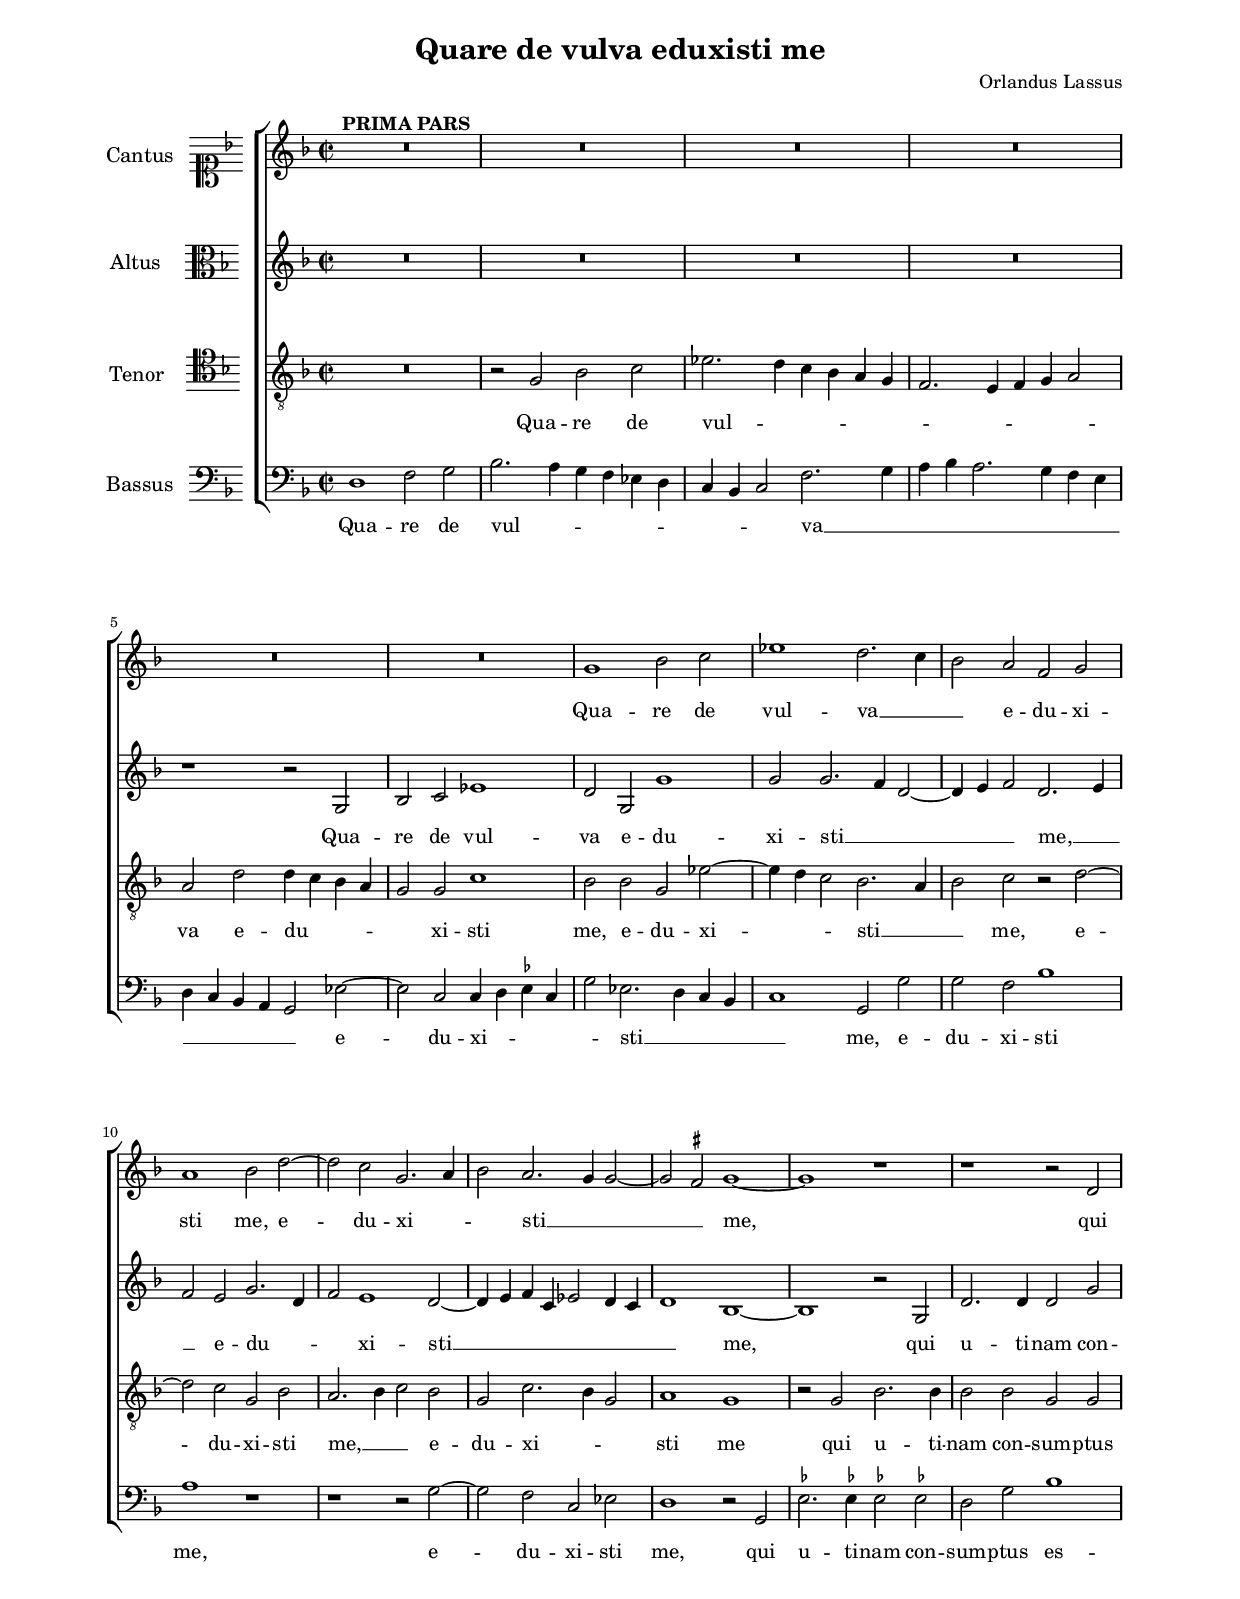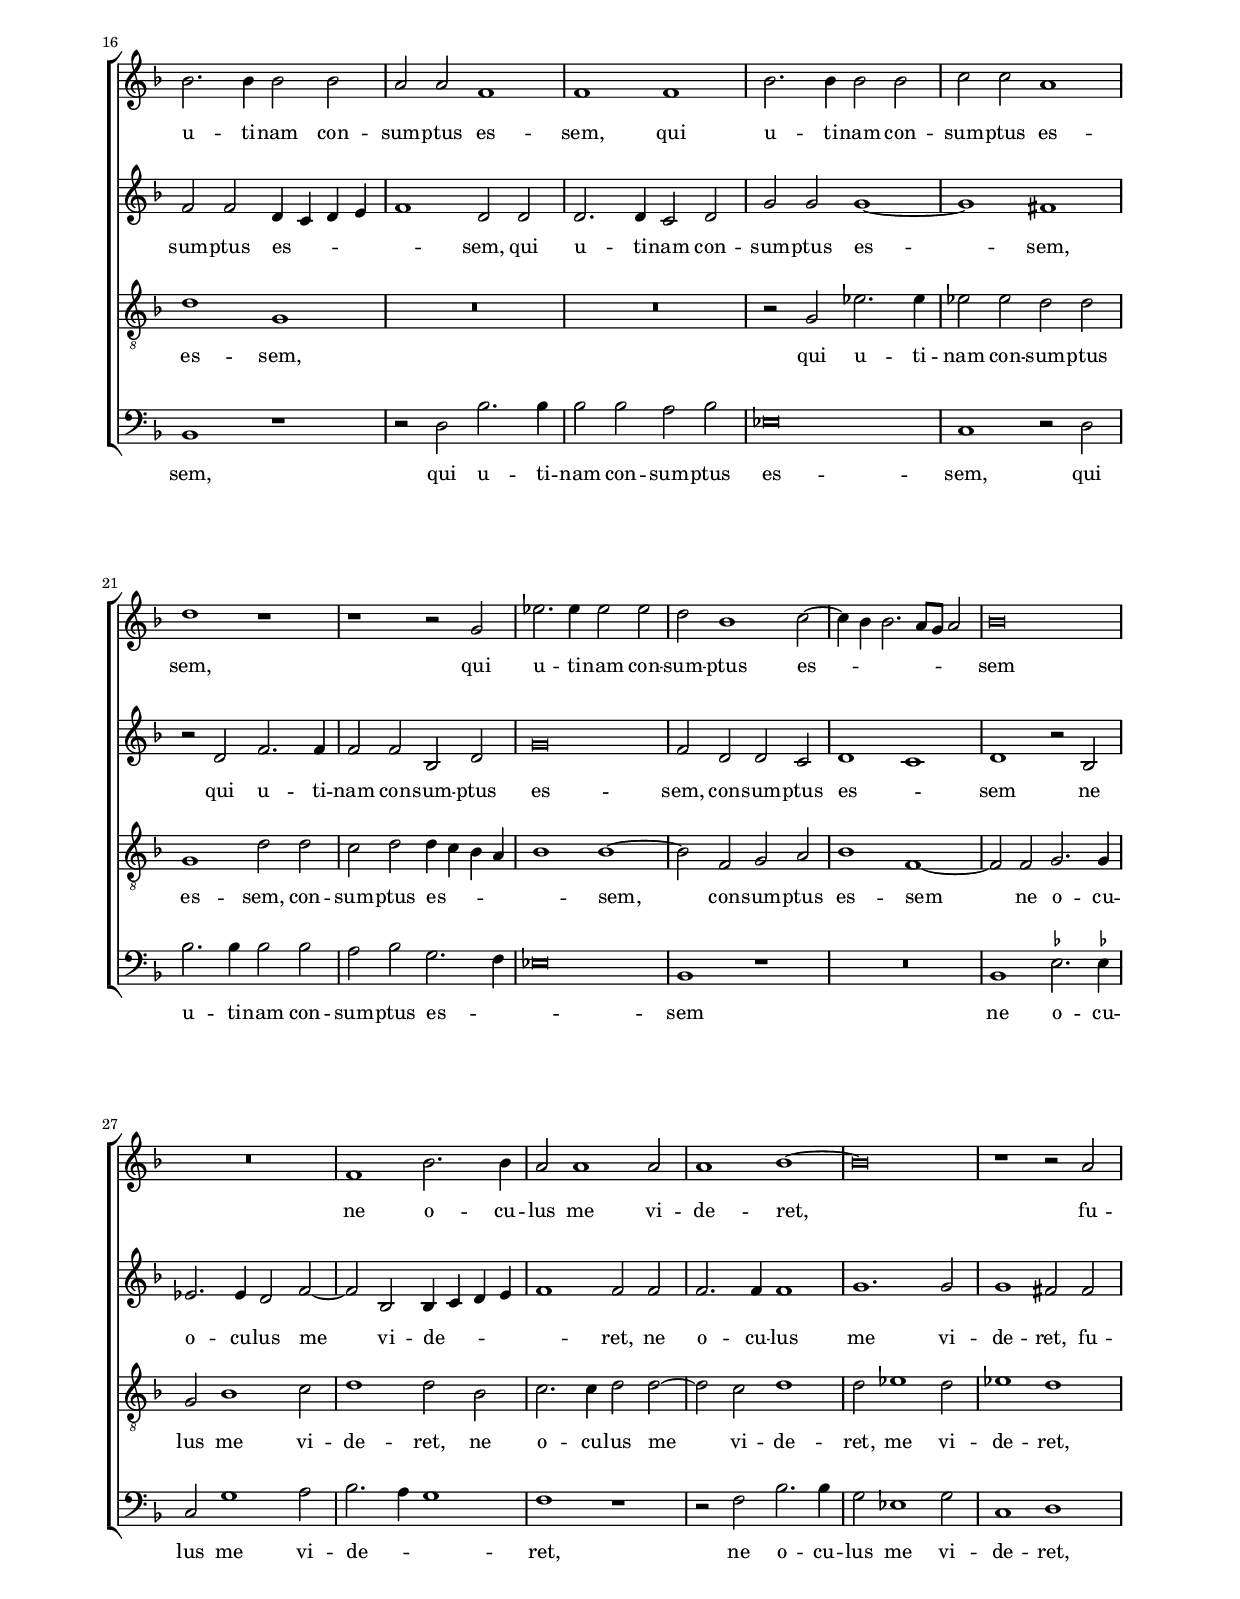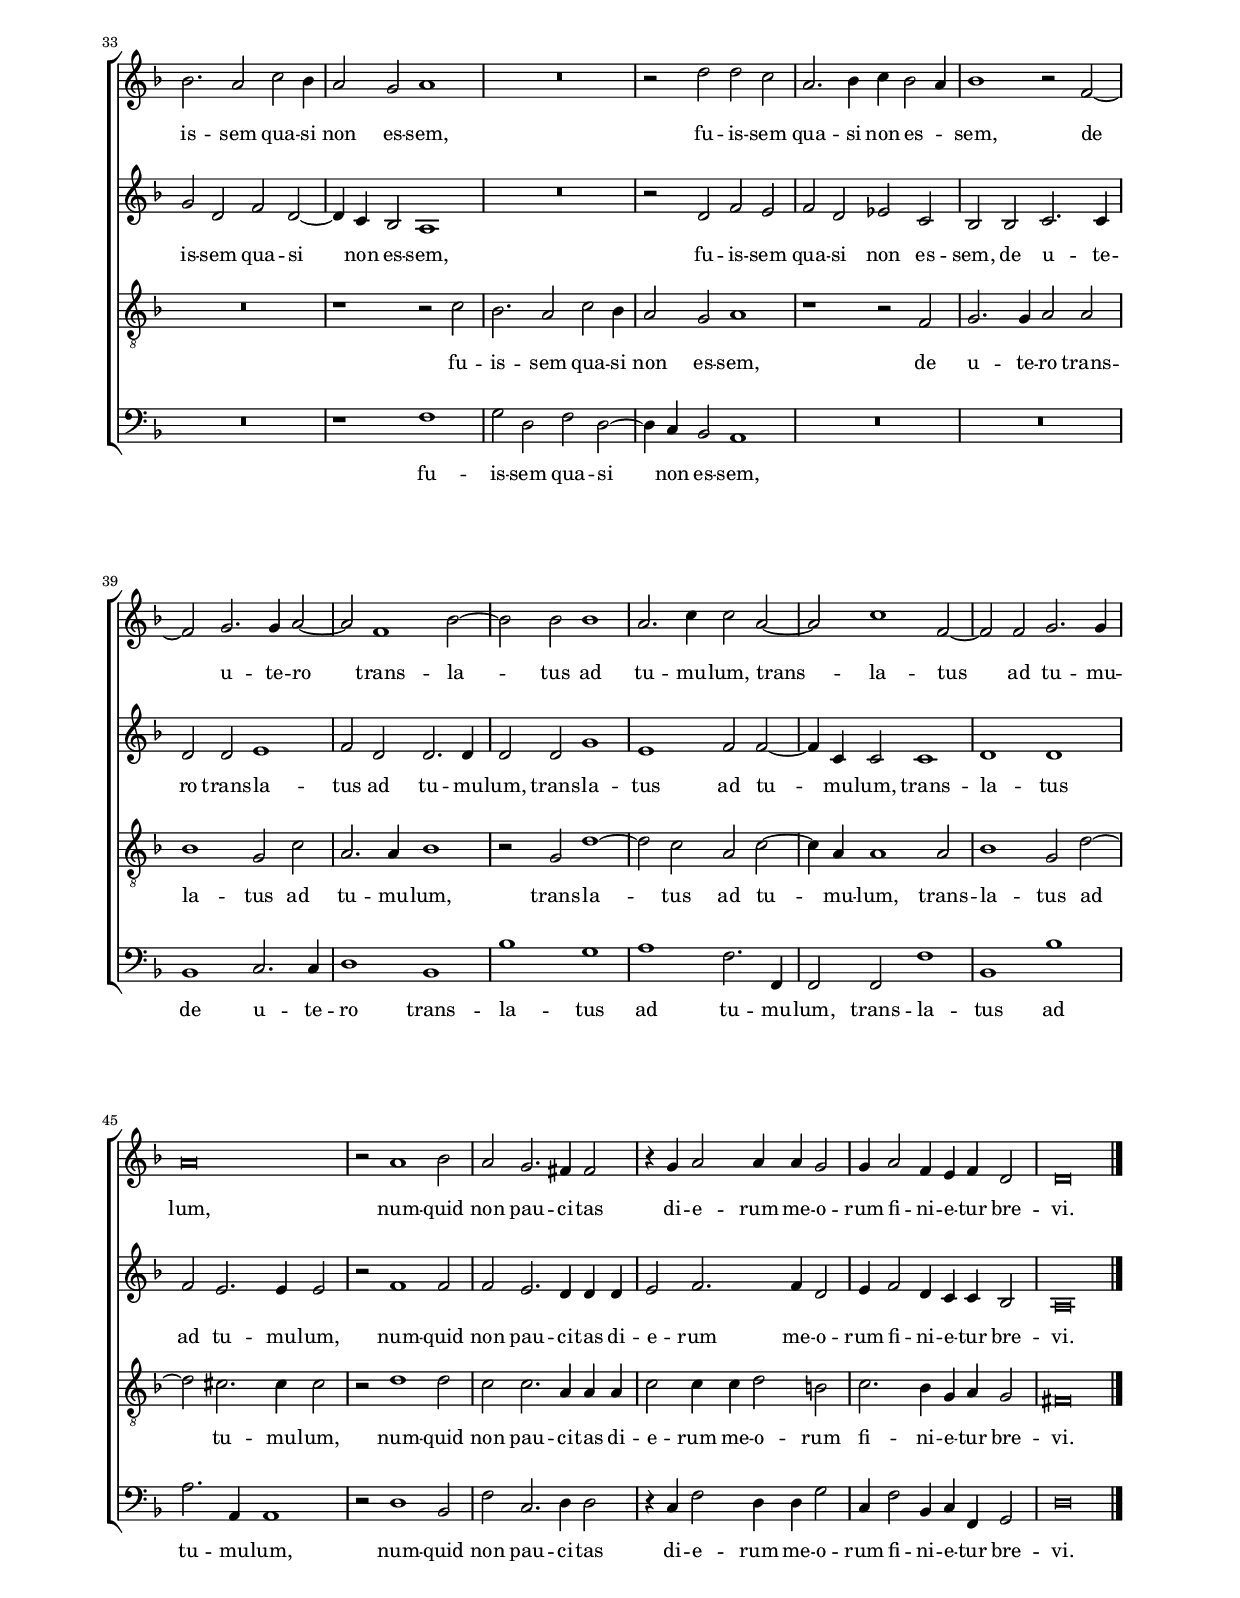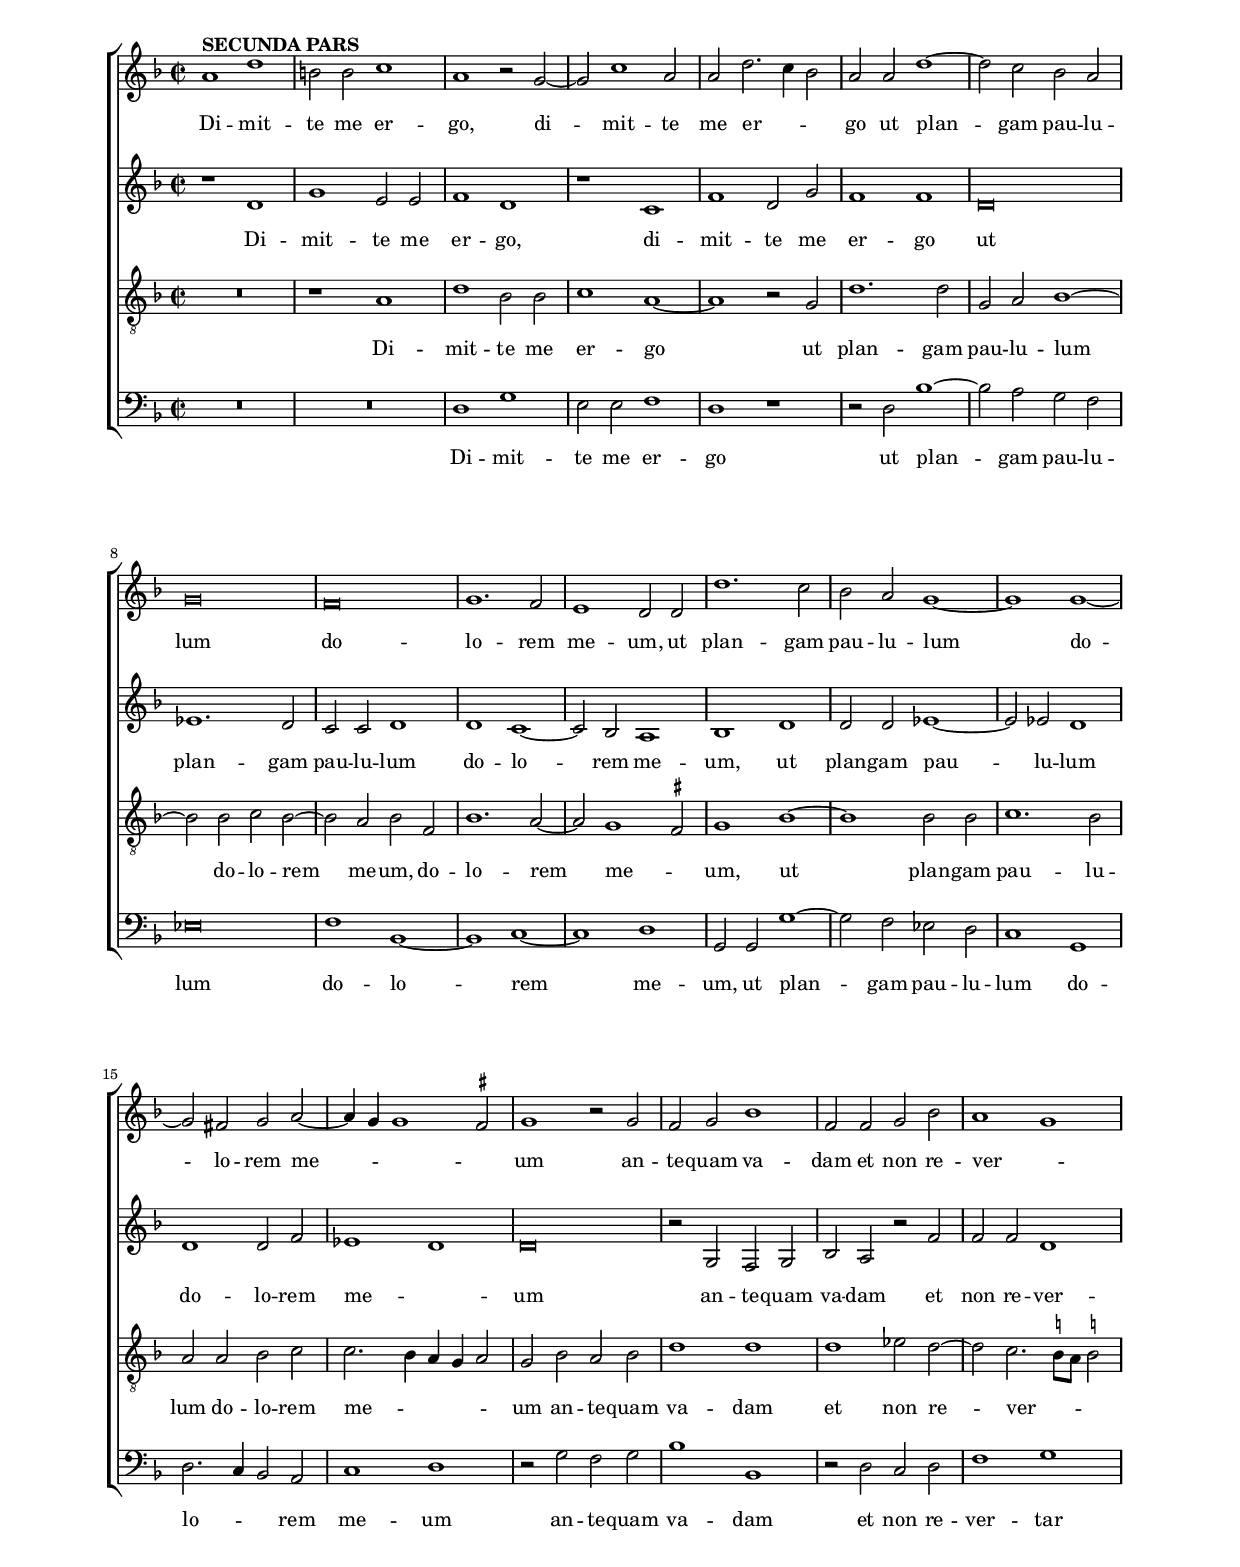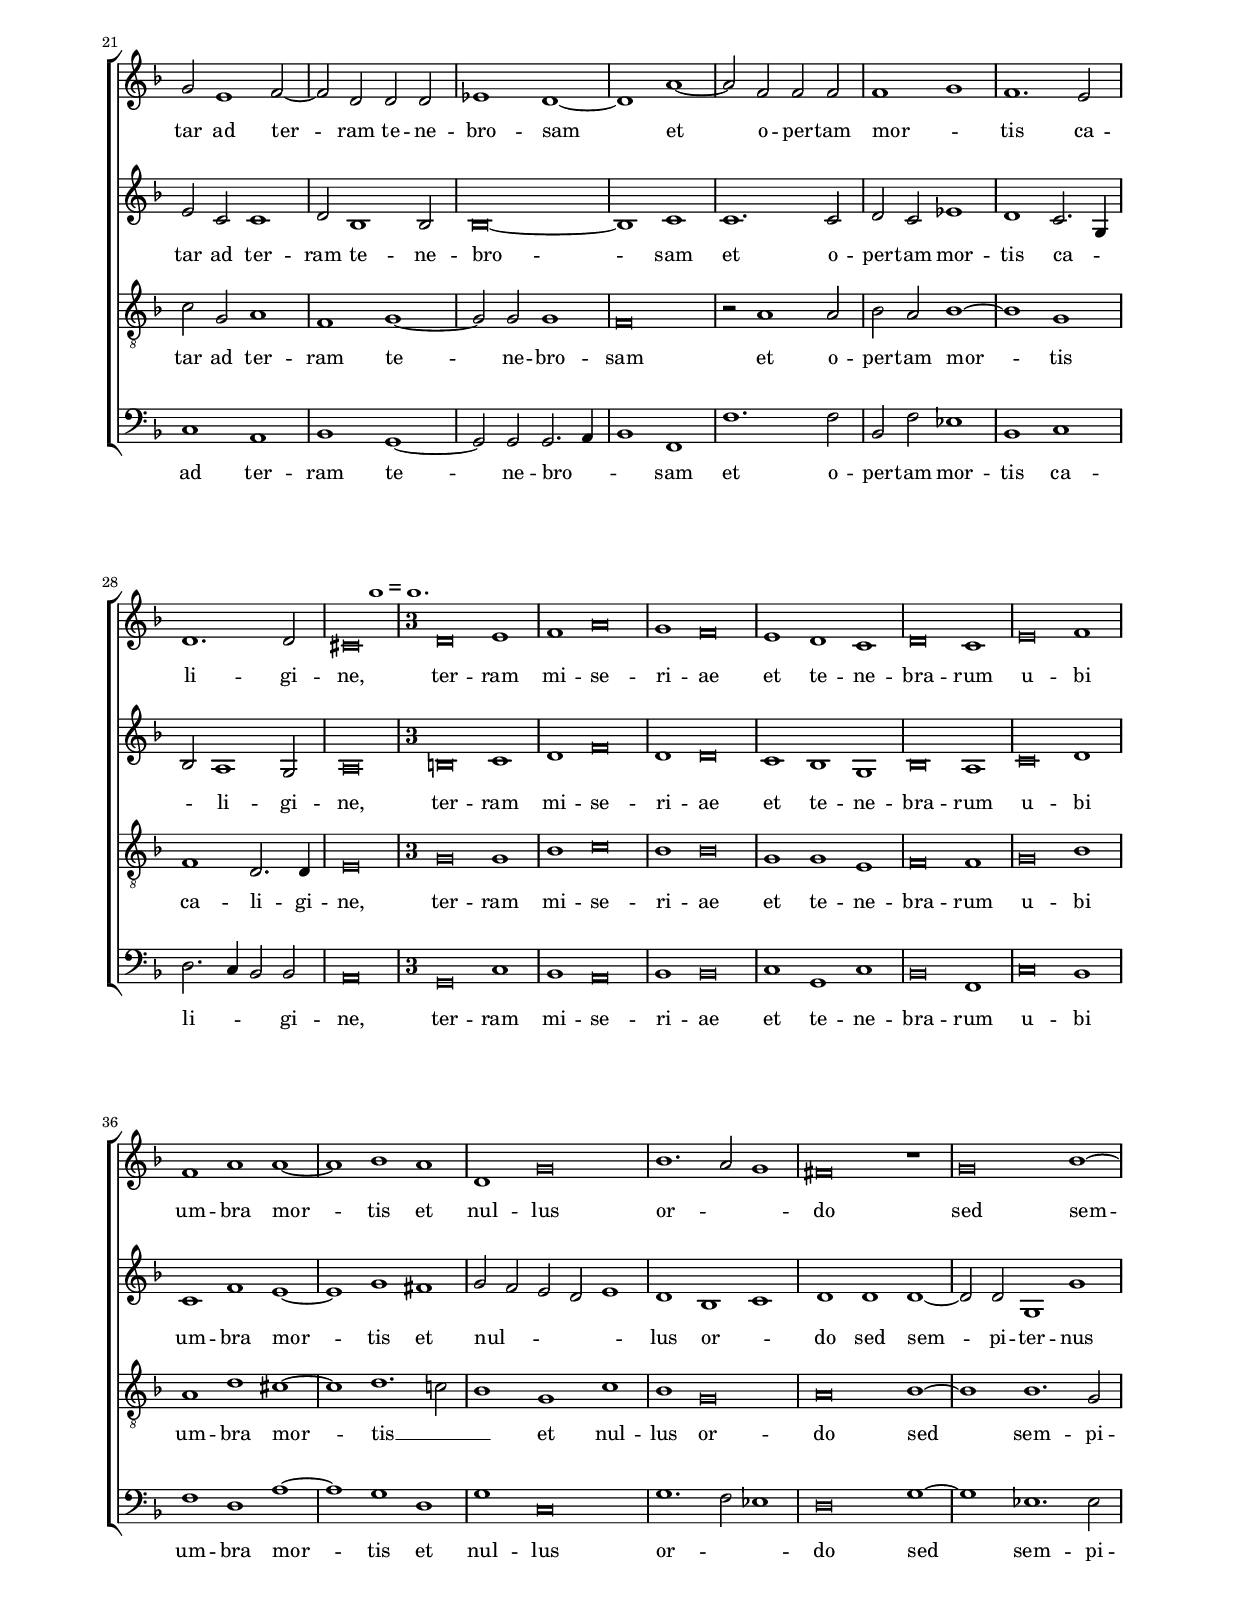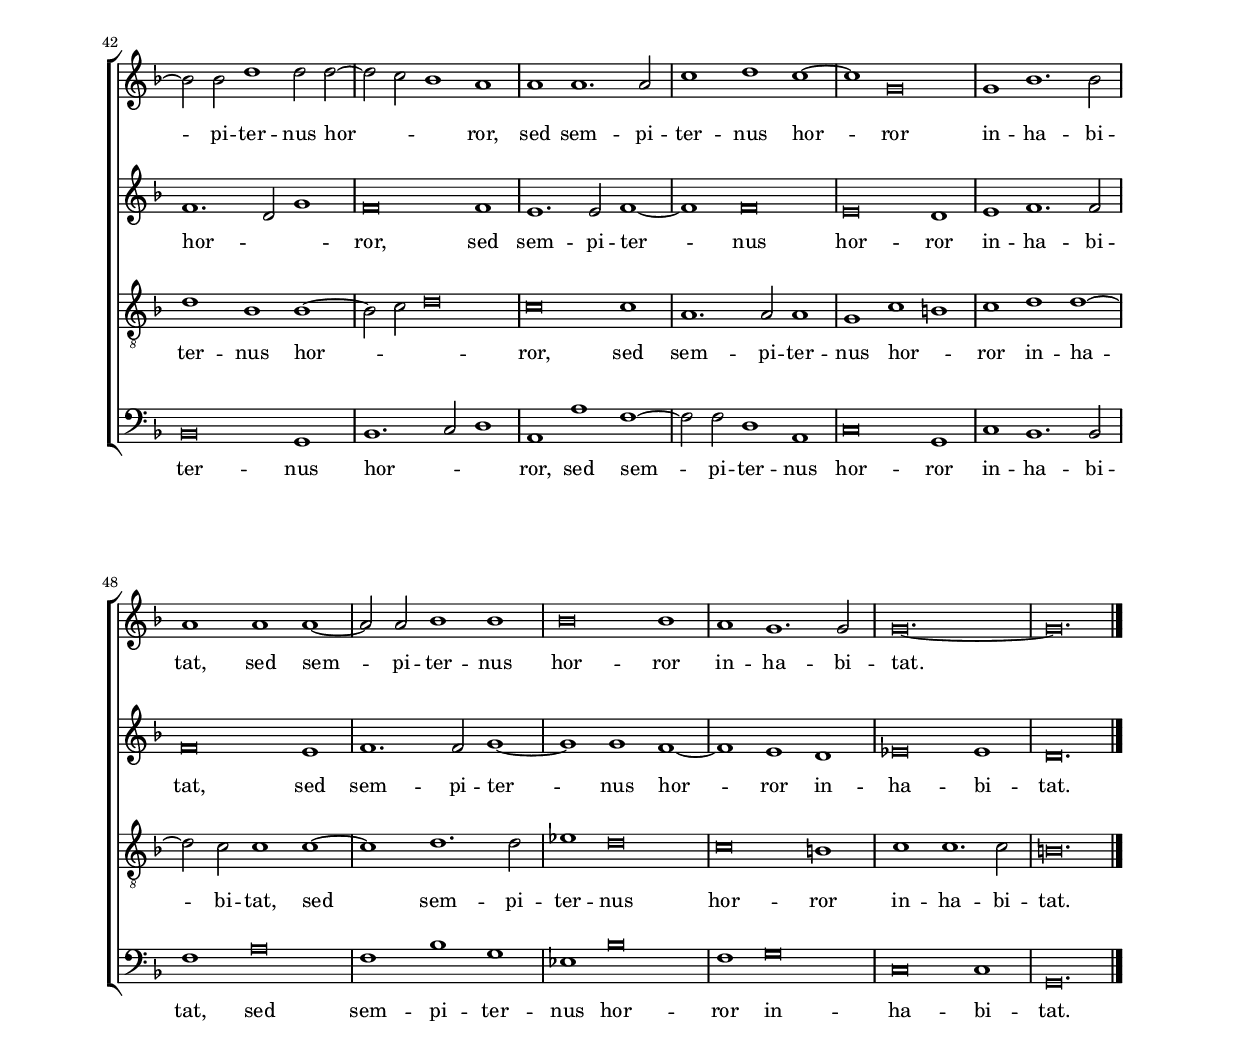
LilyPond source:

\header
{
  title="Quare de vulva eduxisti me"
  composer="Orlandus Lassus"
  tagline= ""
}

\version "2.18.2"
\include "deutsch.ly"
#(set-global-staff-size 16)
% #(set-default-paper-size "letter")
#(ly:set-option 'point-and-click #f)


	ficta = { \once \set suggestAccidentals = ##t }
	
	forget = #(define-music-function (parser location music) (ly:music?) #{
		\accidentalStyle forget
		$music
		\accidentalStyle default
		#})

	m = \melisma
	me = \melismaEnd


\paper
	{
	top-margin = 1.8 \cm
	bottom-margin = 1.8 \cm
	left-margin = 2 \cm
	right-margin = 2 \cm
	ragged-bottom = ##f
	ragged-last-bottom = ##t
	print-page-number = ##f
	score-system-spacing = #'((basic-distance . 20) (minimum-distance . 14) (padding . 8) (strechability . 50))
	system-system-spacing = #'((basic-distance . 20) (minimum-distance . 14) (padding . 8) (strechability . 50))
	scoreTitleMarkup = \markup { \fill-line  { \null \fontsize #2 \bold \fromproperty #'header:piece \fromproperty #'header:opus } }
%	systems-per-page = 3
%	min-systems-per-page = 3
	}

global = {
	\key f \major
	\time 2/2 \set Score.measureLength = #(ly:make-moment 2/1)
        \skip 1*100 \bar "|."
	}
	

incipitcantus = \markup { \score {
	{
	\set Staff.instrumentName = \markup { \fontsize #1 "Cantus" }
	\key f \major
	\clef soprano
	s4 \bar ""
	}
	\layout  {
	raggedright = ##t
	indent = 1.6 \cm
	line-width = 2.2\cm
	\context { \Staff \remove Time_signature_engraver }
	\override Staff.Clef.Y-extent = #'(0 . 0)
	}} \hspace #1 }
      
      
incipitaltus = \markup { \score {
	{
	\set Staff.instrumentName = \markup { \fontsize #1 "Altus" }
	\key f \major
	\clef alto
	s4 \bar ""
	}
	\layout  {
	raggedright = ##t
	indent = 1.6 \cm
	line-width = 2.2\cm
	\context { \Staff \remove Time_signature_engraver }
	\override Staff.Clef.Y-extent = #'(0 . 0)
	}} \hspace #1 }


incipittenor = \markup { \score {
	{
	\set Staff.instrumentName = \markup { \fontsize #1 "Tenor" }
	\key f \major
	\clef tenor
	s4 \bar ""
	}
	\layout  {
	raggedright = ##t
	indent = 1.6 \cm
	line-width = 2.2\cm
	\context { \Staff \remove Time_signature_engraver }
	\override Staff.Clef.Y-extent = #'(0 . 0)
	}} \hspace #1 }
      
      
incipitbassus = \markup { \score {
	{
	\set Staff.instrumentName = \markup { \fontsize #1 "Bassus" }
	\key f \major
	\clef bass
	s4 \bar ""
	}
	\layout  {
	raggedright = ##t
	indent = 1.6 \cm
	line-width = 2.2\cm
	\context { \Staff \remove Time_signature_engraver }
	\override Staff.Clef.Y-extent = #'(0 . 0)
	}} \hspace #1 }


cantus =  \relative c''
	{
	R\breve^\markup { \left-align \bold "PRIMA PARS" }
	R\breve
	R\breve
	R\breve
%5
	R\breve |
	R\breve
	g1 b2 c
	es1 d2. c4
	b2 a f g
%10
	a1 b2 d~ |
	d2 c g2. a4
	b2 a2. g4 g2~
	g2 \ficta fis g1~
	g1 r
%15
	r1 r2 d |
	b'2. b4 b2 b
	a2 a f1
	f1 f
	b2. b4 b2 b
%20
	c2 c a1 |
	d1 r
	r1 r2 g,
	es'2. es4 es2 es
	d2 b1 c2~
%25
	c4 b b2. a8 g a2 |
	b\breve
	R\breve
	f1 b2. b4
	a2 a1 a2
%30
	a1 b~ |
	b\breve
	r1 r2 a
	b2. a2 c b4
	a2 g a1
%35
	R\breve |
	r2 d d c
	a2. b4 c4 b2 a4
	b1 r2 f~
	f2 g2. g4 a2~
%40
	a2 f1 b2~ |
	b2 b b1
	a2. c4 c2 a~
	a2 c1 f,2~
	f2 f g2. g4
%45
	a\breve |
	r2 a1 b2
	a2 g2. fis4 fis2
	r4 g a2 a4 a g2
	g4 a2 f4 e f d2
%50
	d\breve |
	}


altus =  \relative c'
        {
	R\breve
	R\breve
	R\breve
	R\breve
%5
	r1 r2 g |
	b2 c es1
	d2 g, g'1
	g2 g2. f4 d2~
	d4 e f2 d2. e4
%10
	f2 e g2. d4 |
	f2 e1 d2~
	d4 e f c es2 d4 c
	d1 b~
	b1 r2 g
%15
	d'2. d4 d2 g |
	f2 f d4 c d e
	f1 d2 d
	d2. d4 c2 d
	g2 g g1~
%20
	g1 fis |
	r2 d f2. f4
	f2 f b, d
	g\breve
	f2 d d c
%25
	d1 c |
	d1 r2 b
	es2. es4 d2 f~
	f2 b, b4 c d e
	f1 f2 f
%30
	f2. f4 f1 |
	g1. g2
	g1 fis2 fis
	g2 d f d~
	d4 c b2 a1
%35
	R\breve |
	r2 d f e
	f2 d es c
	b2 b c2. c4
	d2 d e1
%40
	f2 d d2. d4 |
	d2 d g1
	e1 f2 f~
	f4 c c2 c1
	d1 d
%45
	f2 e2. e4 e2 |
	r2 f1 f2
	f2 e2. d4 d d
	e2 f2. f4 d2
	e4 f2 d4 c c b2
%50
        a\breve |
	}


tenor =  \relative c'
	{
	R\breve
	r2 g b c
	es2. d4 c b a g
	f2. e4 f g a2
%5
	a2 d d4 c b a |
	g2 g c1
	b2 b g es'~
	es4 d c2 b2. a4
	b2 c r d~
%10
	d2 c g b |
	a2. b4 c2 b
	g2 c2. b4 g2
	a1 g
	r2 g b2. b4
%15
	b2 b g g |
	d'1 g,
	R\breve
	R\breve
	r2 g es'2. es4
%20
	es2 es d d |
	g,1 d'2 d
	c2 d d4 c b a
	b1 b~
	b2 f g a
%25
	b1 f~ |
	f2 f g2. g4
	g2 b1 c2
	d1 d2 b
	c2. c4 d2 d~
%30
	d2 c d1 |
	d2 es1 d2
	es1 d
	R\breve
	r1 r2 c
%35
	b2. a2 c2 b4 |
	a2 g a1
	r1 r2 f
	g2. g4 a2 a
	b1 g2 c
%40
	a2. a4 b1 |
	r2 g d'1~
	d2 c a c~
	c4 a a1 a2
	b1 g2 d'~
%45
	d2 cis2. cis4 cis2 |
	r2 d1 d2
	c2 c2. a4 a a
	c2 c4 c d2 h
	c2. b4 g a g2
%50
        fis\breve |
	}


bassus  =  \relative c
	{
	d1 f2 g
	b2. a4 g f es d
	c4 b c2 f2. g4
	a4 b a2. g4 f e
%5
	d4 c b a g2 es'~ |
	es2 c c4 d \ficta es! c
	g'2 es2. d4 c b
	c1 g2 g'
	g2 f b1
%10
	a1 r |
	r1 r2 g~
	g2 f c es
	d1 r2 g,
	\ficta es'2. \ficta es!4 \ficta es!2 \ficta es!2 |
%15
	d2 g b1 |
	b,1 r
	r2 d b'2. b4
	b2 b a b
	es,\breve
%20
	c1 r2 d |
	b'2. b4 b2 b
	a2 b g2. f4
	es\breve
	b1 r
%25
	R\breve |
	b1 \ficta es2. \ficta es!4
	c2 g'1 a2
	b2. a4 g1
	f1 r
%30
	r2 f b2. b4 |
	g2 es1 g2
	c,1 d
	R\breve
	r1 f
%35
	g2 d f d~ |
	d4 c b2 a1
	R\breve
	R\breve
	b1 c2. c4
%40
	d1 b |
	b'1 g
	a1 f2. f,4
	f2 f f'1
	b,1 b'
%45
	a2. a,4 a1 |
	r2 d1 b2
	f'2 c2. d4 d2
	r4 c f2 d4 d g2
	c,4 f2 b,4 c f, g2
%50
        d'\breve |
	}


lyricscantus = \lyricmode {
	Qua -- re de vul -- va __ _ _ e -- du -- xi -- sti me,
        e -- du -- xi -- _ _ sti __ _ _ _ me,
        qui u -- ti -- nam con -- sum -- ptus es -- sem,
        qui u -- ti -- nam con -- sum -- ptus es -- sem,
        qui u -- ti -- nam con -- sum -- ptus es -- _ _ _ _ _ sem
        ne o -- cu -- lus me vi -- de -- ret,
        fu -- is -- sem qua -- si non es -- sem,
        fu -- is -- sem qua -- si non es -- _ sem,
        de u -- te -- ro 
        trans -- la -- tus ad tu -- mu -- lum,
        trans -- la -- tus ad tu -- mu -- lum,
        num -- quid non pau -- ci -- tas di -- e -- rum me -- o -- rum
        fi -- ni -- e -- tur bre -- vi.
	}


lyricsaltus = \lyricmode {
	Qua -- re de vul -- va e -- du -- xi -- sti __ _ _ _ _ me, __ _ _
        e -- du -- _ _ xi -- sti __ _ _ _ _ _ _ _ me,
        qui u -- ti -- nam con -- sum -- ptus es -- _ _ _ _ sem,
        qui u -- ti -- nam con -- sum -- ptus es -- sem,
        qui u -- ti -- nam con -- sum -- ptus es -- sem,
        con -- sum -- ptus es -- _ sem
        ne o -- cu -- lus me vi -- de -- _ _ _ _ ret,
        ne o -- cu -- lus me vi -- de -- ret,
        fu -- is -- sem qua -- si non es -- sem,
        fu -- is -- sem qua -- si non es -- sem,
        de u -- te -- ro 
        trans -- la -- tus ad tu -- mu -- lum,
        trans -- la -- tus ad tu -- mu -- lum,
        trans -- la -- tus ad tu -- mu -- lum,
        num -- quid non pau -- ci -- tas di -- e -- rum me -- o -- rum
        fi -- ni -- e -- tur bre -- vi.
	}


lyricstenor = \lyricmode {
	Qua -- re de vul -- _ _ _ _ _ _ _ _ _ _ va e -- du -- _ _ _ _ xi -- sti me,
        e -- du -- xi -- _ _ sti __ _ _ me,
        e -- du -- xi -- sti me, __ _ _
        e -- du -- xi -- _ _ sti me
        qui u -- ti -- nam con -- sum -- ptus es -- sem,
        qui u -- ti -- nam con -- sum -- ptus es -- sem,
        con -- sum -- ptus es -- _ _ _ _ sem,
        con -- sum -- ptus es -- sem
        ne o -- cu -- lus me vi -- de -- ret,
        ne o -- cu -- lus me vi -- de -- ret,
        me vi -- de -- ret,
        fu -- is -- sem qua -- si non es -- sem,
        de u -- te -- ro 
        trans -- la -- tus ad tu -- mu -- lum,
        trans -- la -- tus ad tu -- mu -- lum,
        trans -- la -- tus ad tu -- mu -- lum,
        num -- quid non pau -- ci -- tas di -- e -- rum me -- o -- rum
        fi -- ni -- e -- tur bre -- vi.
	}


lyricsbassus = \lyricmode {
	Qua -- re de vul -- _ _ _ _ _ _ _ _ va __ _ _ _ _ _ _ _ _ _ _ _ _ e -- du -- xi -- _ _ _ _ sti __ _ _ _ _ me,
        e -- du -- xi -- sti me,
        e -- du -- xi -- sti me,
        qui u -- ti -- nam con -- sum -- ptus es -- sem,
        qui u -- ti -- nam con -- sum -- ptus es -- sem,
        qui u -- ti -- nam con -- sum -- ptus es -- _ _ sem
        ne o -- cu -- lus me vi -- de -- _ _ ret,
        ne o -- cu -- lus me vi -- de -- ret,
        fu -- is -- sem qua -- si non es -- sem,
        de u -- te -- ro 
        trans -- la -- tus ad tu -- mu -- lum,
        trans -- la -- tus ad tu -- mu -- lum,
        num -- quid non pau -- ci -- tas di -- e -- rum me -- o -- rum
        fi -- ni -- e -- tur bre -- vi.
	}


\score
{  
  % \transpose {
	\new ChoirStaff \with { \override StaffGrouper.staff-staff-spacing.basic-distance = #13 }
	<<


	\new Staff << \global
	\new Voice="v1" {
		\set Staff.instrumentName=\incipitcantus
        %       \set Staff.instrumentName="S"
		\set Staff.midiInstrument = "reed organ"
		\clef violin
		\cantus }
	\new Lyrics \lyricsto "v1" {\lyricscantus }
	>>


	\new Staff << \global
	\new Voice="v2" {
		\set Staff.instrumentName=\incipitaltus
        %       \set Staff.instrumentName="A"
		\set Staff.midiInstrument = "reed organ"
		\clef violin 
		\altus}
	\new Lyrics \lyricsto "v2" {\lyricsaltus }
	>>


	\new Staff << \global
	\new Voice="v3" {
		\set Staff.instrumentName=\incipittenor
        %       \set Staff.instrumentName="T"
		\set Staff.midiInstrument = "reed organ"
		\clef "G_8"
		\tenor }
	\new Lyrics \lyricsto "v3" {\lyricstenor }
	>>


	\new Staff << \global
	\new Voice="v4" {
		\set Staff.instrumentName=\incipitbassus
        %       \set Staff.instrumentName="B"
		\set Staff.midiInstrument = "reed organ"
		\clef "bass" 
		\bassus }
	\new Lyrics \lyricsto "v4" {\lyricsbassus}
	>>

	>>
	% } % transpose

	\layout
	{
	indent = 2.5 \cm
	\context { \Lyrics \override VerticalAxisGroup.nonstaff-relatedstaff-spacing.padding = #2 }
%	\context { \Lyrics \override LyricText.font-size = #1 }
	\context { \Staff \override TimeSignature.break-visibility = #end-of-line-invisible }
%	\context { \Staff \override InstrumentName.X-offset = #'-25 }
%	\context { \Voice \override Slur.transparent = ##t }
%	\context { \Voice \override AccidentalSuggestion.avoid-slur = #'ignore }
%	\context { \Voice \override AccidentalSuggestion.outside-staff-priority = ##f }
	\context { \Score \override BarNumber.padding = #2 }
	\context { \Voice \override NoteHead.style = #'baroque }
	}

\midi
	{
    	\tempo 2 = 90
	}

}

%%%%%%%%%%%%%%%%%%%%  SECUNDA PARS


global = {
	\key f \major
	\time 2/2 \set Score.measureLength = #(ly:make-moment 2/1)
        \skip 1*58
        \time 3/1 \once \override Score.TimeSignature.style = #'single-digit \newSpacingSection
        \mark \markup { \fontsize #-3 \note  #"1" #1 = \fontsize #-3 \note #"1." #1 }
        \skip 1*72 \bar "|."
	}


cantus =  \relative c''
	{
	a1^\markup { \left-align \bold "SECUNDA PARS" } d
	h2 h c1
	a1 r2 g~
	g2 c1 a2
%5
	a2 d2. c4 b2 |
	a2 a d1~
	d2 c b a
	g\breve
	f\breve
%10
	g1. f2 |
	e1 d2 d
	d'1. c2
	b2 a g1~
	g1 g~
%15
	g2 fis g a~ |
	a4 g g1 \ficta fis2
	g1 r2 g
	f2 g b1
	f2 f g b
%20
	a1 g |
	g2 e1 f2~
	f2 d d d
	es1 d~
	d1 a'~
%25
	a2 f f f |
	f1 g
	f1. e2
	d1. d2
	cis\breve
%30
% Triple time - coloration
	d\breve e1 |
	f1 a\breve
	g1 f\breve
        e1 d c
        d\breve c1
%35
	e\breve f1 |
	f1 a a~
	a1 b a
	d,1 g\breve
	b1. a2 g1
%40
	fis\breve r1 |
	g\breve b1~
	b2 b d1 d2 d~
	d2 c b1 a
	a1 a1. a2
%45
	c1 d c~ |
	c1 g\breve
	g1 b1. b2
	a1 a a~
	a2 a b1 b
%50
	b\breve b1 |
	a1 g1. g2
	g\breve.~
        g\breve. |
	}


altus =  \relative c'
        {
	r1 d
	g1 e2 e
	f1 d
	r1 c
%5
	f1 d2 g |
	f1 f
	d\breve
	es1. d2
	c2 c d1
%10
	d1 c~ |
	c2 b a1
	b1 d
	d2 d es1~
	es2 es d1
%15
	d1 d2 f |
	es1 d
	d\breve
	r2 g, f g
	b2 a r f'
%20
	f2 f d1 |
	e2 c c1
	d2 b1 b2
	b\breve~
	b1 c
%25
	c1. c2 |
	d2 c es1
	d1 c2. g4
	b2 a1 g2
	a\breve
%30
% Triple time
        h\breve c1 |
	d1 f\breve
	d1 d\breve
	c1 b g
	b\breve a1
%35
	c\breve d1 |
	c1 f e~
	e1 g fis
	g2 f e d e1
	d1 b c
%40
	d1 d d~ |
	d2 d g,1 g'
	f1. d2 g1
	f\breve f1
	e1. e2 f1~
%45
	f1 f\breve |
	e\breve d1
	e1 f1. f2
	f\breve e1
	f1. f2 g1~
%50
	g1 g f~ |
	f1 e d
	es\breve es1
	d\breve. |
	}


tenor =  \relative c'
	{
	R\breve
	r1 a
	d1 b2 b
	c1 a~
%5
	a1 r2 g |
	d'1. d2
	g,2 a b1~
	b2 b c b~
	b2 a b f
%10
	b1. a2~ |
	a2 g1 \ficta fis2
	g1 b~
	b1 b2 b
        c1. b2
%15
	a2 a b c |
        c2. b4 a g a2
	g2 b a b
	d1 d
	d1 es2 d~
%20
	d2 c2. \stemDown \ficta h8 a \stemNeutral \ficta h!2 |
	c2 g a1
	f1 g~
	g2 g g1
	f\breve
%25
	r2 a1 a2 |
	b2 a b1~
	b1 g
	f1 d2. d4
	e\breve
%30
% Triple time
        g\breve g1 |
	b1 c\breve
	b1 b\breve
	g1 g e
	f\breve f1
%35
	g\breve b1 |
	a1 d cis~
	cis1 d1. c2
	b1 g c
	b1 g\breve
%40
	a\breve b1~ |
	b1 b1. g2
	d'1 b b~
	b2 c d\breve
	c\breve c1
%45
	a1. a2 a1 |
	g c h
	c d d~
	d2 c c1 c~
	c1 d1. d2
%50
	es1 d\breve |
	c\breve h1
	c1 c1. c2
	h\breve. |
	}


bassus  =  \relative c
	{
	R\breve
	R\breve
	d1 g
	e2 e f1
%5
	d1 r |
	r2 d b'1~
	b2 a g f
	es\breve
	f1 b,~
%10
	b1 c~ |
	c1 d
	g,2 g g'1~
	g2 f es d
	c1 g
%15
	d'2. c4 b2 a |
	c1 d
	r2 g f g
	b1 b,
	r2 d c d
%20
	f1 g |
	c,1 a
	b1 g~
	g2 g g2. a4
	b1 f
%25
	f'1. f2 |
	b,2 f' es1
	b1 c
	d2. c4 b2 b
	a\breve
%30
% Triple time
        g\breve c1 |
	b1 a\breve
	b1 b\breve
	c1 g c
	b\breve f1
%35
	c'\breve b1 |
	f'1 d a'~
	a1 g d
	g1 c,\breve
	g'1. f2 es1
%40
	d\breve g1~ |
	g1 es1. es2
	b\breve g1
	b1. c2 d1
	a1 a' f~
%45
	f2 f d1 a |
	c\breve g1
	c1 b1. b2
	f'1 a\breve
	f1 b g
%50
	es b'\breve |
	f1 g\breve
	c,\breve c1
	g\breve. |
	}


lyricscantus = \lyricmode {
	Di -- mit -- te me er -- go,
        di -- mit -- te me er -- _ _ go
        ut plan -- gam pau -- lu -- lum do -- lo -- rem me -- um,
        ut plan -- gam pau -- lu -- lum do -- lo -- rem me -- _ _ _ um
        an -- te -- quam va -- dam et non re -- ver -- _ tar
        ad ter -- ram te -- ne -- bro -- sam
        et o -- per -- tam mor -- _ tis ca -- li -- gi -- ne,
        ter -- ram mi -- se -- ri -- ae et te -- ne -- bra -- rum
        u -- bi um -- bra mor -- tis et nul -- lus or -- _ _ do
        sed sem -- pi -- ter -- nus hor -- _ _ ror,
        sed sem -- pi -- ter -- nus hor -- ror
        in -- ha -- bi -- tat,
        sed sem -- pi -- ter -- nus hor -- ror
        in -- ha -- bi -- tat.
	}


lyricsaltus = \lyricmode {
	Di -- mit -- te me er -- go,
        di -- mit -- te me er -- go
        ut plan -- gam pau -- lu -- lum do -- lo -- rem me -- um,
        ut plan -- gam pau -- lu -- lum do -- lo -- rem me -- _ um
        an -- te -- quam va -- dam et non re -- ver -- tar
        ad ter -- ram te -- ne -- bro -- sam
        et o -- per -- tam mor -- tis ca -- _ _ li -- gi -- ne,
        ter -- ram mi -- se -- ri -- ae et te -- ne -- bra -- rum
        u -- bi um -- bra mor -- tis et nul -- _ _ _ _ lus or -- _ do
        sed sem -- pi -- ter -- nus hor -- _ _ ror,
        sed sem -- pi -- ter -- nus hor -- ror
        in -- ha -- bi -- tat,
        sed sem -- pi -- ter -- nus hor -- ror
        in -- ha -- bi -- tat.
	}


lyricstenor = \lyricmode {
	Di -- mit -- te me er -- go
        ut plan -- gam pau -- lu -- lum do -- lo -- rem me -- um,
        do -- lo -- rem me -- _ um,
        ut plan -- gam pau -- lu -- lum do -- lo -- rem me -- _ _ _ _ um
        an -- te -- quam va -- dam et non re -- ver -- _ _ _ tar
        ad ter -- ram te -- ne -- bro -- sam
        et o -- per -- tam mor -- tis ca -- li -- gi -- ne,
        ter -- ram mi -- se -- ri -- ae et te -- ne -- bra -- rum
        u -- bi um -- bra mor -- tis __ _ _ et nul -- lus or -- do
        sed sem -- pi -- ter -- nus hor -- _ _ ror,
        sed sem -- pi -- ter -- nus hor -- _ ror
        in -- ha -- bi -- tat,
        sed sem -- pi -- ter -- nus hor -- ror
        in -- ha -- bi -- tat.
	}


lyricsbassus = \lyricmode {
	Di -- mit -- te me er -- go
        ut plan -- gam pau -- lu -- lum do -- lo -- rem me -- um,
        ut plan -- gam pau -- lu -- lum do -- lo -- _ _ rem me -- um
        an -- te -- quam va -- dam et non re -- ver -- tar
        ad ter -- ram te -- ne -- bro -- _ _ sam
        et o -- per -- tam mor -- tis ca -- li -- _ _ gi -- ne,
        ter -- ram mi -- se -- ri -- ae et te -- ne -- bra -- rum
        u -- bi um -- bra mor -- tis et nul -- lus or -- _ _ do
        sed sem -- pi -- ter -- nus hor -- _ _ ror,
        sed sem -- pi -- ter -- nus hor -- ror
        in -- ha -- bi -- tat,
        sed sem -- pi -- ter -- nus hor -- ror
        in -- ha -- bi -- tat.
	}


\score
{  
  % \transpose {
	\new ChoirStaff \with { \override StaffGrouper.staff-staff-spacing.basic-distance = #13 }
	<<

	\new Staff <<\global
	\new Voice="v1" {
	  %\set Staff.instrumentName="Cantus"
		\set Staff.midiInstrument = "reed organ"
		\clef violin
		\cantus }
	\new Lyrics \lyricsto "v1" {\lyricscantus }
	>>


	\new Staff << \global
	\new Voice="v2" {
	  %\set Staff.instrumentName="Altus"
		\set Staff.midiInstrument = "reed organ"
		\clef violin 
		\altus}
	\new Lyrics \lyricsto "v2" {\lyricsaltus }
	>>


	\new Staff <<\global
	\new Voice="v3" {
	  %\set Staff.instrumentName="Tenor"
		\set Staff.midiInstrument = "reed organ"
		\clef "G_8"
		\tenor }
	\new Lyrics \lyricsto "v3" {\lyricstenor }
	>>


	\new Staff <<\global
	\new Voice="v4" {
	  %\set Staff.instrumentName="Bassus"
		\set Staff.midiInstrument = "reed organ"
		\clef "bass" 
		\bassus }
	\new Lyrics \lyricsto "v4" {\lyricsbassus}
	>>

	>>
	% } % transpose
		
	\layout
	{
	indent = 0 \cm
	\context { \Lyrics \override VerticalAxisGroup.nonstaff-relatedstaff-spacing.padding = #2 }
%	\context { \Lyrics \override LyricText.font-size = #1 }
	\context { \Staff \override TimeSignature.break-visibility = #end-of-line-invisible }
%	\context { \Staff \override InstrumentName.X-offset = #'-25 }
%	\context { \Voice \override Slur.transparent = ##t }
%	\context { \Voice \override AccidentalSuggestion.avoid-slur = #'ignore }
%	\context { \Voice \override AccidentalSuggestion.outside-staff-priority = ##f }
	\context { \Score \override BarNumber.padding = #2 }
	\context { \Voice \override NoteHead.style = #'baroque }
	}
	
\midi
	{
    	\tempo 2 = 90
	}
	
}

% EOF
